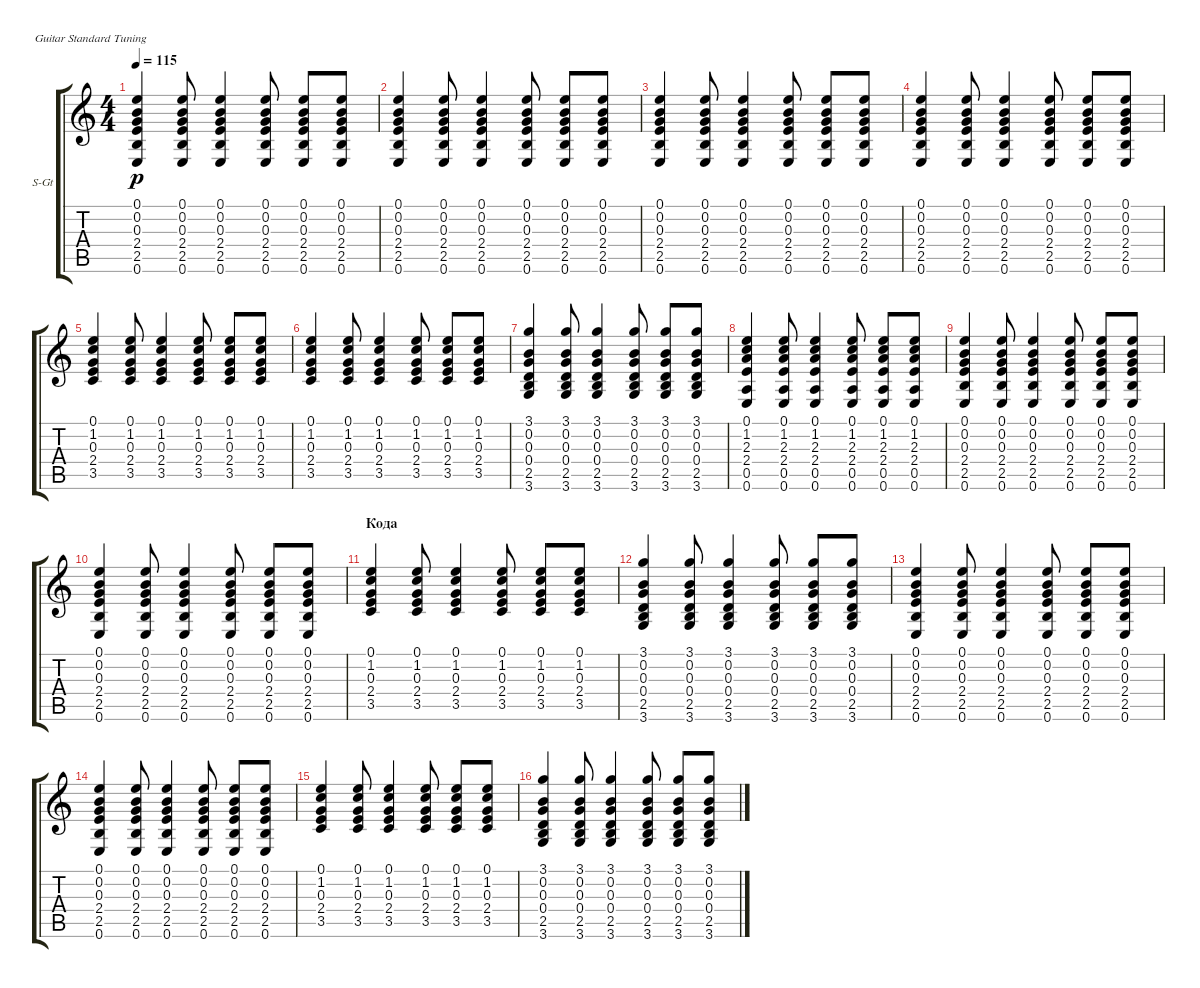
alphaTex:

\defaultSystemsLayout 4
\bracketExtendMode groupsimilarinstruments
\firstSystemTrackNameOrientation horizontal
\otherSystemsTrackNameOrientation horizontal
\track ("Рома \"Зверь\" Билык (Гитара)" "S-Gt") {instrument acousticguitarsteel}
\staff {score tabs}
\tuning (E4 B3 G3 D3 A2 E2)
\ts (4 4)
\tempo 115
\clef g2
\ks c
(0.1 0.2 0.3 2.4 2.5 0.6).4{dy p} (0.1 0.2 0.3 2.4 2.5 0.6).8 (0.1 0.2 0.3 2.4 2.5 0.6).4 (0.1 0.2 0.3 2.4 2.5 0.6).8 (0.1 0.2 0.3 2.4 2.5 0.6).8 (0.1 0.2 0.3 2.4 2.5 0.6).8 |
(0.1 0.2 0.3 2.4 2.5 0.6).4 (0.1 0.2 0.3 2.4 2.5 0.6).8 (0.1 0.2 0.3 2.4 2.5 0.6).4 (0.1 0.2 0.3 2.4 2.5 0.6).8 (0.1 0.2 0.3 2.4 2.5 0.6).8 (0.1 0.2 0.3 2.4 2.5 0.6).8 |
(0.1 0.2 0.3 2.4 2.5 0.6).4 (0.1 0.2 0.3 2.4 2.5 0.6).8 (0.1 0.2 0.3 2.4 2.5 0.6).4 (0.1 0.2 0.3 2.4 2.5 0.6).8 (0.1 0.2 0.3 2.4 2.5 0.6).8 (0.1 0.2 0.3 2.4 2.5 0.6).8 |
(0.1 0.2 0.3 2.4 2.5 0.6).4 (0.1 0.2 0.3 2.4 2.5 0.6).8 (0.1 0.2 0.3 2.4 2.5 0.6).4 (0.1 0.2 0.3 2.4 2.5 0.6).8 (0.1 0.2 0.3 2.4 2.5 0.6).8 (0.1 0.2 0.3 2.4 2.5 0.6).8 |
(0.1 1.2 0.3 2.4 3.5).4 (0.1 1.2 0.3 2.4 3.5).8 (0.1 1.2 0.3 2.4 3.5).4 (0.1 1.2 0.3 2.4 3.5).8 (0.1 1.2 0.3 2.4 3.5).8 (0.1 1.2 0.3 2.4 3.5).8 |
(0.1 1.2 0.3 2.4 3.5).4 (0.1 1.2 0.3 2.4 3.5).8 (0.1 1.2 0.3 2.4 3.5).4 (0.1 1.2 0.3 2.4 3.5).8 (0.1 1.2 0.3 2.4 3.5).8 (0.1 1.2 0.3 2.4 3.5).8 |
(3.1 0.2 0.3 0.4 2.5 3.6).4 (3.1 0.2 0.3 0.4 2.5 3.6).8 (3.1 0.2 0.3 0.4 2.5 3.6).4 (3.1 0.2 0.3 0.4 2.5 3.6).8 (3.1 0.2 0.3 0.4 2.5 3.6).8 (3.1 0.2 0.3 0.4 2.5 3.6).8 |
(0.1 1.2 2.3 2.4 0.5 0.6).4 (0.1 1.2 2.3 2.4 0.5 0.6).8 (0.1 1.2 2.3 2.4 0.5 0.6).4 (0.1 1.2 2.3 2.4 0.5 0.6).8 (0.1 1.2 2.3 2.4 0.5 0.6).8 (0.1 1.2 2.3 2.4 0.5 0.6).8 |
(0.1 0.2 0.3 2.4 2.5 0.6).4 (0.1 0.2 0.3 2.4 2.5 0.6).8 (0.1 0.2 0.3 2.4 2.5 0.6).4 (0.1 0.2 0.3 2.4 2.5 0.6).8 (0.1 0.2 0.3 2.4 2.5 0.6).8 (0.1 0.2 0.3 2.4 2.5 0.6).8 |
(0.1 0.2 0.3 2.4 2.5 0.6).4 (0.1 0.2 0.3 2.4 2.5 0.6).8 (0.1 0.2 0.3 2.4 2.5 0.6).4 (0.1 0.2 0.3 2.4 2.5 0.6).8 (0.1 0.2 0.3 2.4 2.5 0.6).8 (0.1 0.2 0.3 2.4 2.5 0.6).8 |
\section ("" "Кода")
(0.1 1.2 0.3 2.4 3.5).4 (0.1 1.2 0.3 2.4 3.5).8 (0.1 1.2 0.3 2.4 3.5).4 (0.1 1.2 0.3 2.4 3.5).8 (0.1 1.2 0.3 2.4 3.5).8 (0.1 1.2 0.3 2.4 3.5).8 |
(3.1 0.2 0.3 0.4 2.5 3.6).4 (3.1 0.2 0.3 0.4 2.5 3.6).8 (3.1 0.2 0.3 0.4 2.5 3.6).4 (3.1 0.2 0.3 0.4 2.5 3.6).8 (3.1 0.2 0.3 0.4 2.5 3.6).8 (3.1 0.2 0.3 0.4 2.5 3.6).8 |
(0.1 0.2 0.3 2.4 2.5 0.6).4 (0.1 0.2 0.3 2.4 2.5 0.6).8 (0.1 0.2 0.3 2.4 2.5 0.6).4 (0.1 0.2 0.3 2.4 2.5 0.6).8 (0.1 0.2 0.3 2.4 2.5 0.6).8 (0.1 0.2 0.3 2.4 2.5 0.6).8 |
(0.1 0.2 0.3 2.4 2.5 0.6).4 (0.1 0.2 0.3 2.4 2.5 0.6).8 (0.1 0.2 0.3 2.4 2.5 0.6).4 (0.1 0.2 0.3 2.4 2.5 0.6).8 (0.1 0.2 0.3 2.4 2.5 0.6).8 (0.1 0.2 0.3 2.4 2.5 0.6).8 |
(0.1 1.2 0.3 2.4 3.5).4 (0.1 1.2 0.3 2.4 3.5).8 (0.1 1.2 0.3 2.4 3.5).4 (0.1 1.2 0.3 2.4 3.5).8 (0.1 1.2 0.3 2.4 3.5).8 (0.1 1.2 0.3 2.4 3.5).8 |
(3.1 0.2 0.3 0.4 2.5 3.6).4 (3.1 0.2 0.3 0.4 2.5 3.6).8 (3.1 0.2 0.3 0.4 2.5 3.6).4 (3.1 0.2 0.3 0.4 2.5 3.6).8 (3.1 0.2 0.3 0.4 2.5 3.6).8 (3.1 0.2 0.3 0.4 2.5 3.6).8
